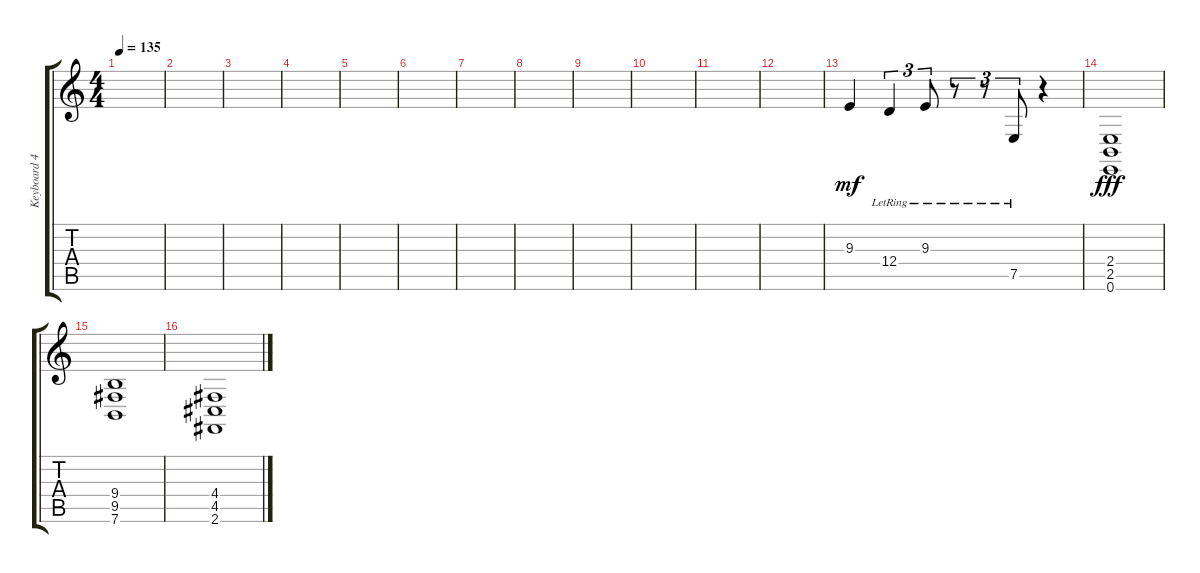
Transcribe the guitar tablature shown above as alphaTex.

\track ("Keyboard 4" "Keyboard 4") {instrument synthstrings2}
\staff {score tabs}
\tuning (E4 B3 G3 D3 A2 E2) {hide}
\ts (4 4)
\tempo 135
\clef g2
\ks c
|
|
|
|
|
|
|
|
|
|
|
|
9.3.4{dy mf instrument lead5charang} 12.4{lr}.4{tu (3 2)} 9.3{lr}.8{tu (3 2)} r.8{tu (3 2)} r.8{tu (3 2)} 7.5{lr}.8{tu (3 2)} r.4 |
(2.4 2.5 0.6).1{dy fff volume 16 instrument trumpet} |
(9.4 9.5 7.6).1 |
(4.4 4.5 2.6).1
